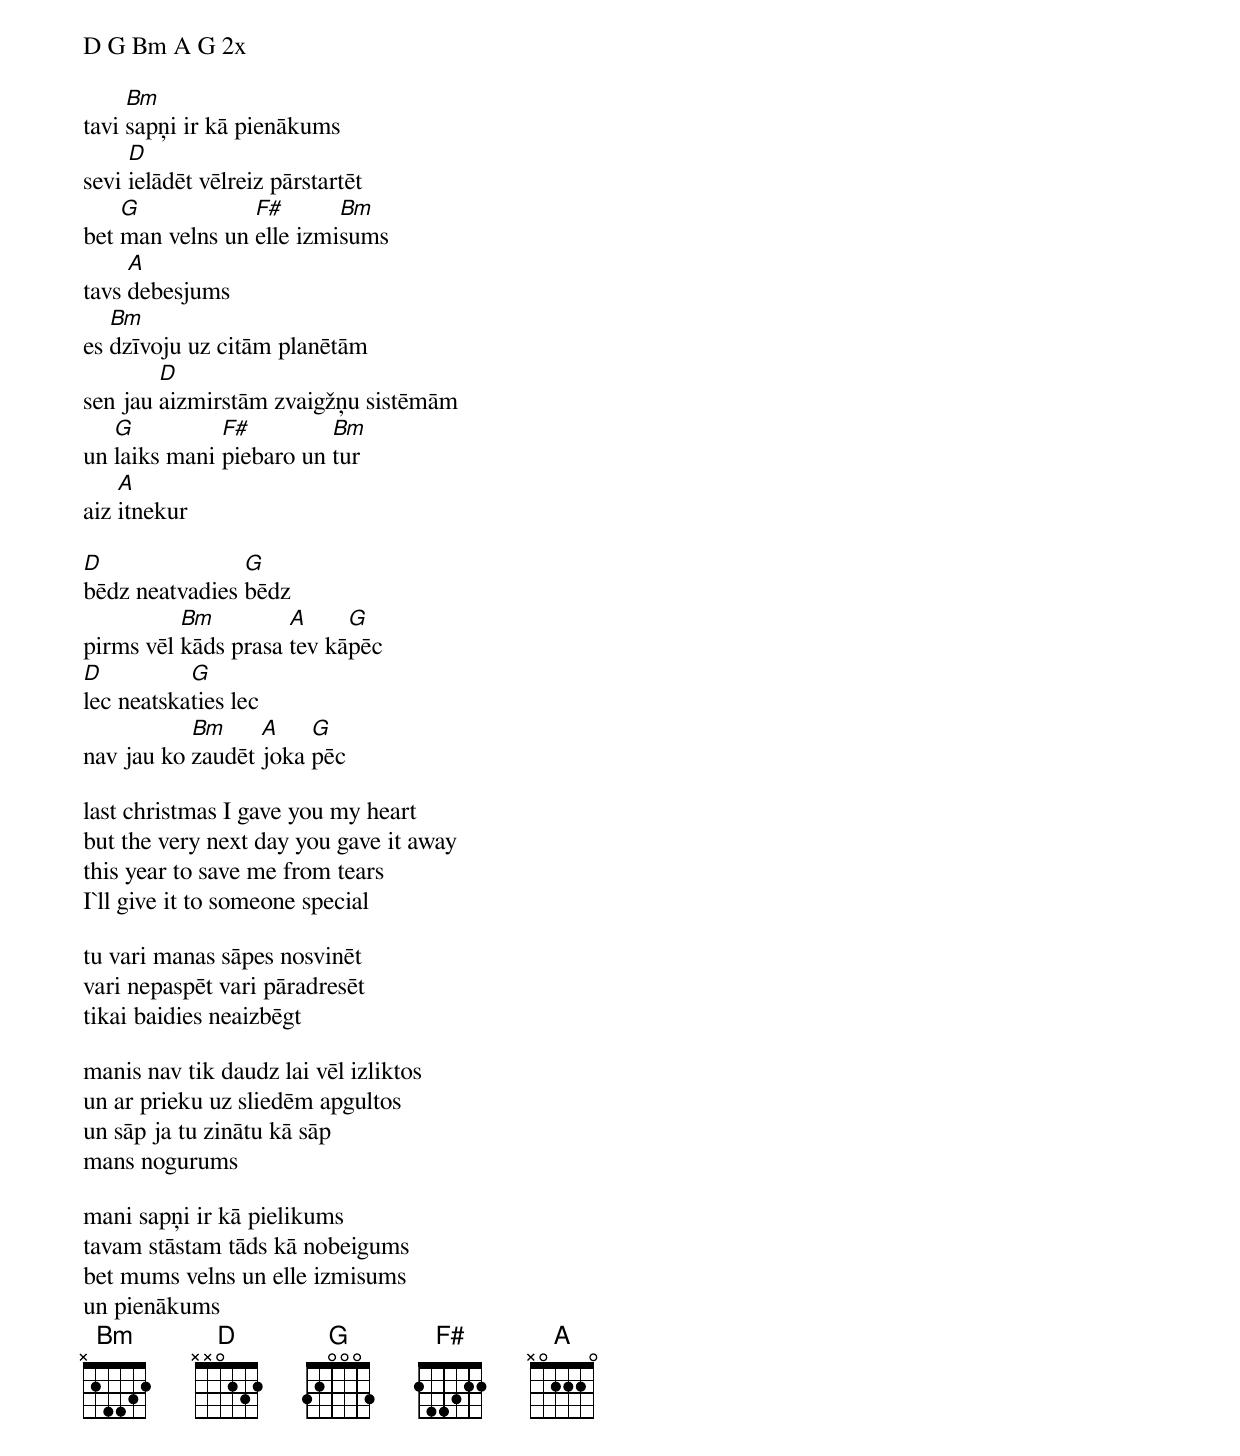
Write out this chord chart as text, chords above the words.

D G Bm A G 2x

     Bm
tavi sapņi ir kā pienākums
     D
sevi ielādēt vēlreiz pārstartēt
    G            F#       Bm
bet man velns un elle izmisums
     A
tavs debesjums
   Bm
es dzīvoju uz citām planētām
        D
sen jau aizmirstām zvaigžņu sistēmām
   G          F#         Bm
un laiks mani piebaro un tur
    A
aiz itnekur

D               G
bēdz neatvadies bēdz
          Bm         A     G
pirms vēl kāds prasa tev kāpēc
D          G
lec neatskaties lec
           Bm     A    G
nav jau ko zaudēt joka pēc

last christmas I gave you my heart
but the very next day you gave it away
this year to save me from tears
I`ll give it to someone special

tu vari manas sāpes nosvinēt
vari nepaspēt vari pāradresēt
tikai baidies neaizbēgt

manis nav tik daudz lai vēl izliktos
un ar prieku uz sliedēm apgultos
un sāp ja tu zinātu kā sāp
mans nogurums

mani sapņi ir kā pielikums
tavam stāstam tāds kā nobeigums
bet mums velns un elle izmisums
un pienākums
